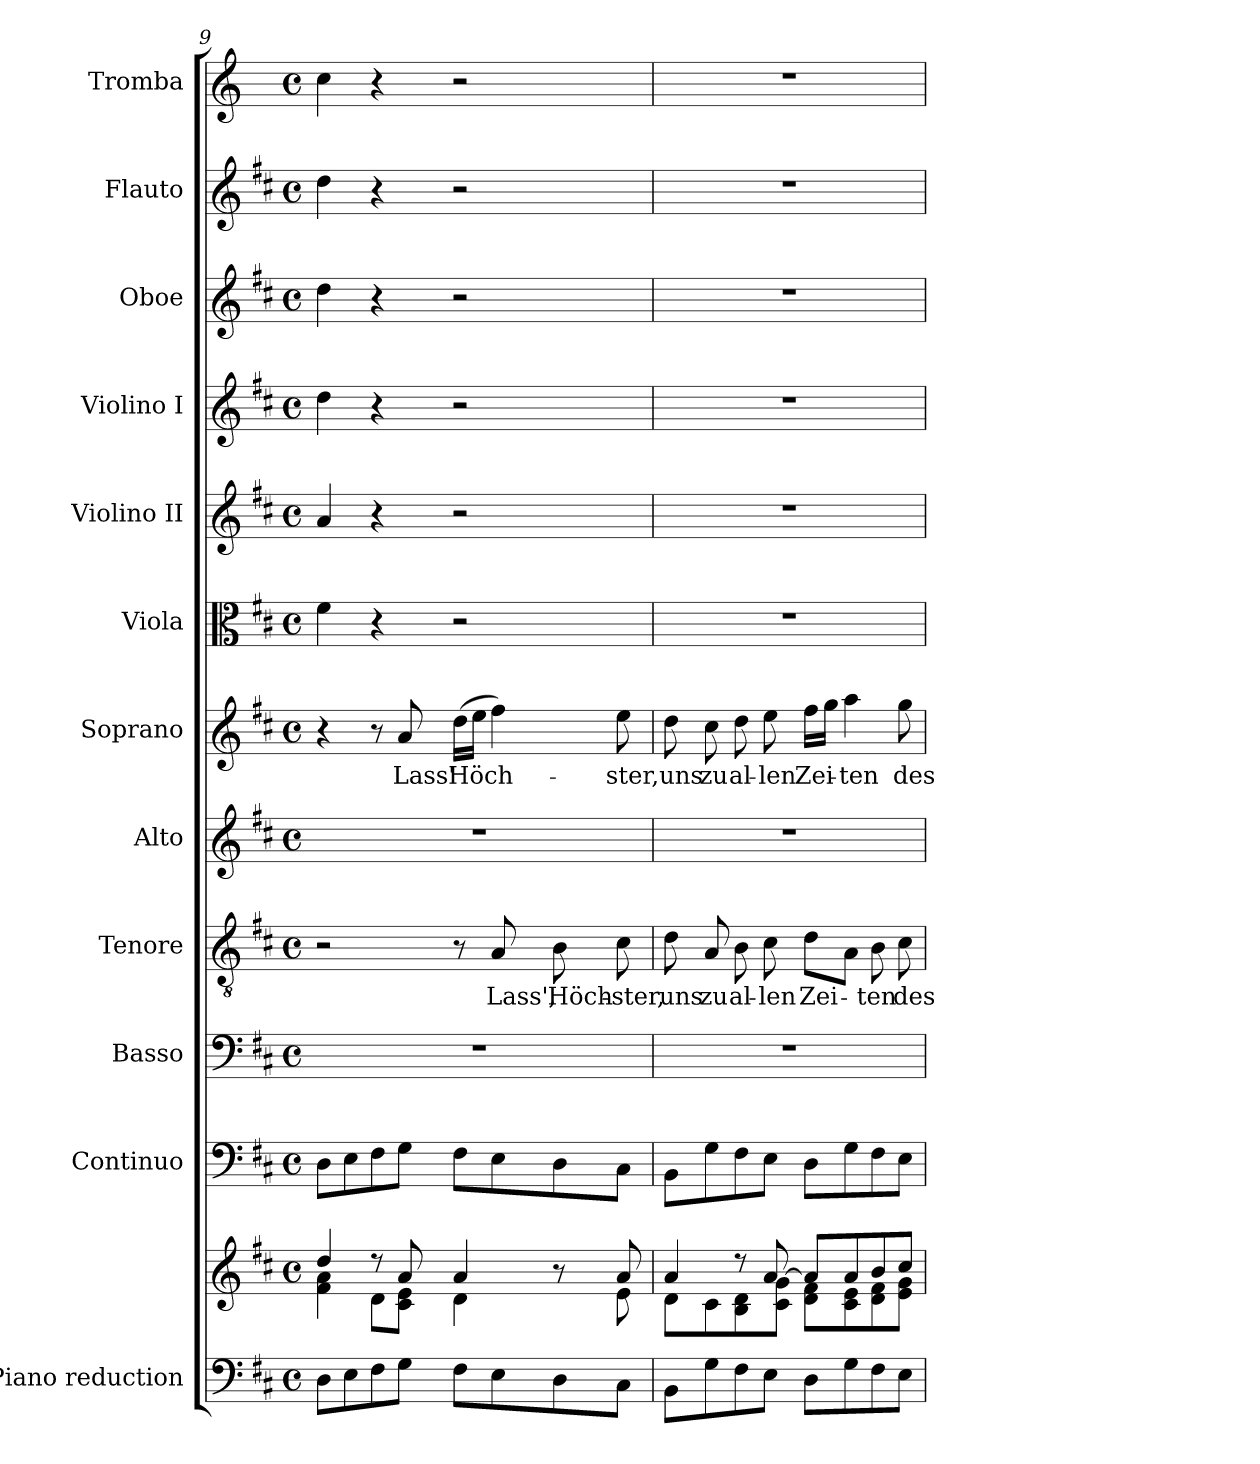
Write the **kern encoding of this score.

**kern	**kern	**dynam	**kern	**kern	**kern	**text	**kern	**kern	**text	**kern	**kern	**kern	**kern	**kern	**kern
*part12	*part12	*part12	*part11	*part10	*part9	*part9	*part8	*part7	*part7	*part6	*part5	*part4	*part3	*part2	*part1
*staff13	*staff12	*staff12/13	*staff11	*staff10	*staff9	*staff9	*staff8	*staff7	*staff7	*staff6	*staff5	*staff4	*staff3	*staff2	*staff1
*I"Piano reduction	*	*	*I"Continuo	*I"Basso	*I"Tenore	*	*I"Alto	*I"Soprano	*	*I"Viola	*I"Violino II	*I"Violino I	*I"Oboe	*I"Flauto	*I"Tromba
*I'Pno	*	*	*	*	*	*	*	*	*	*I'Vla	*I'Vln	*I'Vln	*I'Ob	*I'Fl	*
*clefF4	*clefG2	*	*clefF4	*clefF4	*clefGv2	*	*clefG2	*clefG2	*	*clefC3	*clefG2	*clefG2	*clefG2	*clefG2	*clefG2
*	*	*	*	*	*	*	*	*	*	*	*	*	*	*	*ITrd-1c-2
*k[f#c#]	*k[f#c#]	*	*k[f#c#]	*k[f#c#]	*k[f#c#]	*	*k[f#c#]	*k[f#c#]	*	*k[f#c#]	*k[f#c#]	*k[f#c#]	*k[f#c#]	*k[f#c#]	*k[f#c#]
*M4/4	*M4/4	*	*M4/4	*M4/4	*M4/4	*	*M4/4	*M4/4	*	*M4/4	*M4/4	*M4/4	*M4/4	*M4/4	*M4/4
*met(c)	*met(c)	*	*met(c)	*met(c)	*met(c)	*	*met(c)	*met(c)	*	*met(c)	*met(c)	*met(c)	*met(c)	*met(c)	*met(c)
=9	=9	=9	=9	=9	=9	=9	=9	=9	=9	=9	=9	=9	=9	=9	=9
*	*^	*	*	*	*	*	*	*	*	*	*	*	*	*	*
*	*	*^	*	*	*	*	*	*	*	*	*	*	*	*	*	*
8D\L	4dd/	4f#\ 4a\	8ryy	.	8D\L	1r	2r	.	1r	4r	.	4f#\	4a/	4dd\	4dd\	4dd\	4dd\
!	!	!	!	!LO:DY:b	!	!	!	!	!	!	!	!	!	!	!	!	!
!	!	!	!	!LO:DY:n=1:b	!	!	!	!	!	!	!	!	!	!	!	!	!
!	!	!	!	!LO:DY:n=2:b	!	!	!	!	!	!	!	!	!	!	!	!	!
8E\	.	.	2..ryy	other-dynamics p other-dynamics	8E\	.	.	.	.	.	.	.	.	.	.	.	.
8F#\	8r	8d\L	.	.	8F#\	.	.	.	.	8r	.	4r	4r	4r	4r	4r	4r
!	!	!	!	!	!	!	!	!	!	!	!LO:LY:b	!	!	!	!	!	!
8G\J	8a/	8c#\ 8e\J	.	.	8G\J	.	.	.	.	8a/	Lass'	.	.	.	.	.	.
!	!	!	!	!	!	!	!	!	!	!	!LO:LY:b	!	!	!	!	!	!
8F#\L	4a/	4d\	.	.	8F#\L	.	8r	.	.	(>16dd\LL	Höch-	2r	2r	2r	2r	2r	2r
.	.	.	.	.	.	.	.	.	.	16ee\JJ	.	.	.	.	.	.	.
!	!	!	!	!	!	!	!	!LO:LY:b	!	!	!	!	!	!	!	!	!
8E\	.	.	.	.	8E\	.	8A/	Lass',	.	4ff#\)	.	.	.	.	.	.	.
!	!	!	!	!	!	!	!	!LO:LY:b	!	!	!	!	!	!	!	!	!
8D\	8r	8ryy	.	.	8D\	.	8B\	Höch-	.	.	.	.	.	.	.	.	.
!	!	!	!	!	!	!	!	!LO:LY:b	!	!	!LO:LY:b	!	!	!	!	!	!
8C#\J	8a/	8e\	.	.	8C#\J	.	8c#\	-ster,	.	8ee\	-ster,	.	.	.	.	.	.
=10	=10	=10	=10	=10	=10	=10	=10	=10	=10	=10	=10	=10	=10	=10	=10	=10	=10
!	!	!	!	!	!	!	!	!LO:LY:b	!	!	!LO:LY:b	!	!	!	!	!	!
*	*	*v	*v	*	*	*	*	*	*	*	*	*	*	*	*	*	*
8BB\L	4a/	8d\L	.	8BB\L	1r	8d\	uns	1r	8dd\	uns	1r	1r	1r	1r	1r	1r
!	!	!	!	!	!	!	!LO:LY:b	!	!	!LO:LY:b	!	!	!	!	!	!
8G\	.	8c#\	.	8G\	.	8A/	zu	.	8cc#\	zu	.	.	.	.	.	.
!	!	!	!	!	!	!	!LO:LY:b	!	!	!LO:LY:b	!	!	!	!	!	!
8F#\	8r	8B\ 8d\	.	8F#\	.	8B\	al-	.	8dd\	al-	.	.	.	.	.	.
!	!	!	!	!	!	!	!LO:LY:b	!	!	!LO:LY:b	!	!	!	!	!	!
8E\J	[8a/	8c#\ 8g\J	.	8E\J	.	8c#\	-len	.	8ee\	-len	.	.	.	.	.	.
!	!	!	!	!	!	!	!LO:LY:b	!	!	!LO:LY:b	!	!	!	!	!	!
8D\L	8a/L]	8d\ 8f#\L	.	8D\L	.	8d\L	Zei-	.	16ff#\LL	Zei-	.	.	.	.	.	.
.	.	.	.	.	.	.	.	.	16gg\JJ	.	.	.	.	.	.	.
!	!	!	!	!	!	!	!	!	!	!LO:LY:b	!	!	!	!	!	!
8G\	8a/	8c#\ 8e\	.	8G\	.	8A\J	.	.	4aa\	-ten	.	.	.	.	.	.
!	!	!	!	!	!	!	!LO:LY:b	!	!	!	!	!	!	!	!	!
8F#\	8b/	8d\ 8f#\	.	8F#\	.	8B\	-ten	.	.	.	.	.	.	.	.	.
!	!	!	!	!	!	!	!LO:LY:b	!	!	!LO:LY:b	!	!	!	!	!	!
8E\J	8cc#/J	8e\ 8g\J	.	8E\J	.	8c#\	des	.	8gg\	des	.	.	.	.	.	.
*	*v	*v	*	*	*	*	*	*	*	*	*	*	*	*	*	*
=	=	=	=	=	=	=	=	=	=	=	=	=	=	=	=
*-	*-	*-	*-	*-	*-	*-	*-	*-	*-	*-	*-	*-	*-	*-	*-
